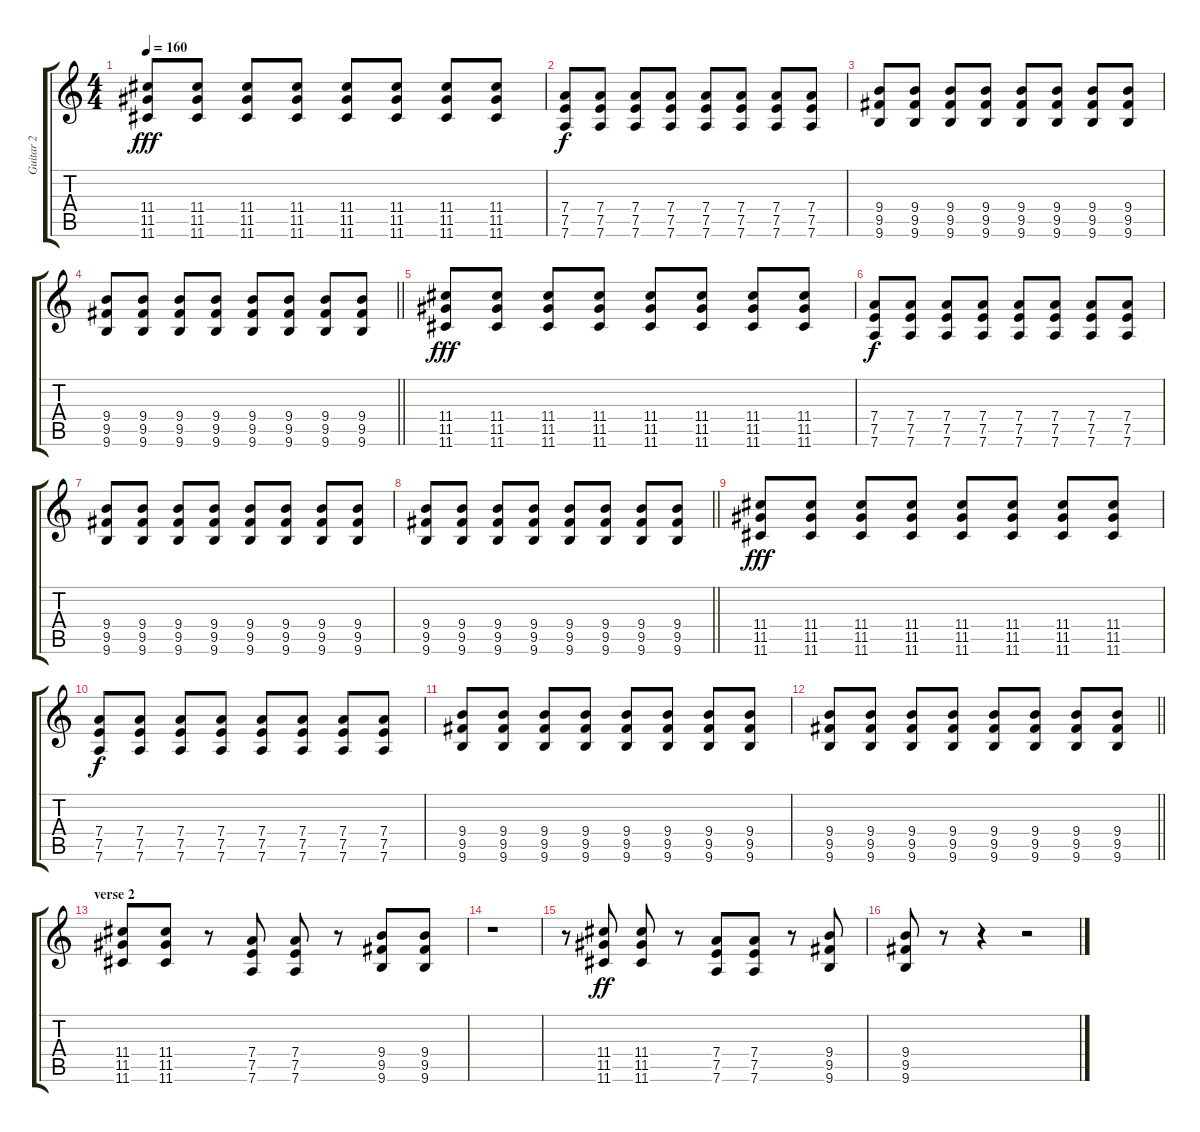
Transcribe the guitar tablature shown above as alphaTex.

\track ("Guitar 2" "Guitar 2") {instrument distortionguitar}
\staff {score tabs}
\tuning (E4 B3 G3 D3 A2 D2) {hide}
\ts (4 4)
\tempo 160
\clef g2
\ks c
(11.4 11.5 11.6).8{dy fff volume 16 balance 9} (11.4 11.5 11.6).8 (11.4 11.5 11.6).8 (11.4 11.5 11.6).8 (11.4 11.5 11.6).8 (11.4 11.5 11.6).8 (11.4 11.5 11.6).8 (11.4 11.5 11.6).8 |
(7.4 7.5 7.6).8{dy f} (7.4 7.5 7.6).8 (7.4 7.5 7.6).8 (7.4 7.5 7.6).8 (7.4 7.5 7.6).8 (7.4 7.5 7.6).8 (7.4 7.5 7.6).8 (7.4 7.5 7.6).8 |
(9.4 9.5 9.6).8 (9.4 9.5 9.6).8 (9.4 9.5 9.6).8 (9.4 9.5 9.6).8 (9.4 9.5 9.6).8 (9.4 9.5 9.6).8 (9.4 9.5 9.6).8 (9.4 9.5 9.6).8 |
\barLineRight lightlight
(9.4 9.5 9.6).8 (9.4 9.5 9.6).8 (9.4 9.5 9.6).8 (9.4 9.5 9.6).8 (9.4 9.5 9.6).8 (9.4 9.5 9.6).8 (9.4 9.5 9.6).8 (9.4 9.5 9.6).8 |
(11.4 11.5 11.6).8{dy fff volume 16 balance 9} (11.4 11.5 11.6).8 (11.4 11.5 11.6).8 (11.4 11.5 11.6).8 (11.4 11.5 11.6).8 (11.4 11.5 11.6).8 (11.4 11.5 11.6).8 (11.4 11.5 11.6).8 |
(7.4 7.5 7.6).8{dy f} (7.4 7.5 7.6).8 (7.4 7.5 7.6).8 (7.4 7.5 7.6).8 (7.4 7.5 7.6).8 (7.4 7.5 7.6).8 (7.4 7.5 7.6).8 (7.4 7.5 7.6).8 |
(9.4 9.5 9.6).8 (9.4 9.5 9.6).8 (9.4 9.5 9.6).8 (9.4 9.5 9.6).8 (9.4 9.5 9.6).8 (9.4 9.5 9.6).8 (9.4 9.5 9.6).8 (9.4 9.5 9.6).8 |
\barLineRight lightlight
(9.4 9.5 9.6).8 (9.4 9.5 9.6).8 (9.4 9.5 9.6).8 (9.4 9.5 9.6).8 (9.4 9.5 9.6).8 (9.4 9.5 9.6).8 (9.4 9.5 9.6).8 (9.4 9.5 9.6).8 |
(11.4 11.5 11.6).8{dy fff volume 16 balance 9} (11.4 11.5 11.6).8 (11.4 11.5 11.6).8 (11.4 11.5 11.6).8 (11.4 11.5 11.6).8 (11.4 11.5 11.6).8 (11.4 11.5 11.6).8 (11.4 11.5 11.6).8 |
(7.4 7.5 7.6).8{dy f} (7.4 7.5 7.6).8 (7.4 7.5 7.6).8 (7.4 7.5 7.6).8 (7.4 7.5 7.6).8 (7.4 7.5 7.6).8 (7.4 7.5 7.6).8 (7.4 7.5 7.6).8 |
(9.4 9.5 9.6).8 (9.4 9.5 9.6).8 (9.4 9.5 9.6).8 (9.4 9.5 9.6).8 (9.4 9.5 9.6).8 (9.4 9.5 9.6).8 (9.4 9.5 9.6).8 (9.4 9.5 9.6).8 |
\barLineRight lightlight
(9.4 9.5 9.6).8 (9.4 9.5 9.6).8 (9.4 9.5 9.6).8 (9.4 9.5 9.6).8 (9.4 9.5 9.6).8 (9.4 9.5 9.6).8 (9.4 9.5 9.6).8 (9.4 9.5 9.6).8 |
\section ("" "verse 2")
(11.4 11.5 11.6).8 (11.4 11.5 11.6).8 r.8 (7.4 7.5 7.6).8 (7.4 7.5 7.6).8 r.8 (9.4 9.5 9.6).8 (9.4 9.5 9.6).8 |
r.1 |
r.8 (11.4 11.5 11.6).8{dy ff} (11.4 11.5 11.6).8 r.8 (7.4 7.5 7.6).8 (7.4 7.5 7.6).8 r.8 (9.4 9.5 9.6).8 |
(9.4 9.5 9.6).8 r.8 r.4 r.2
